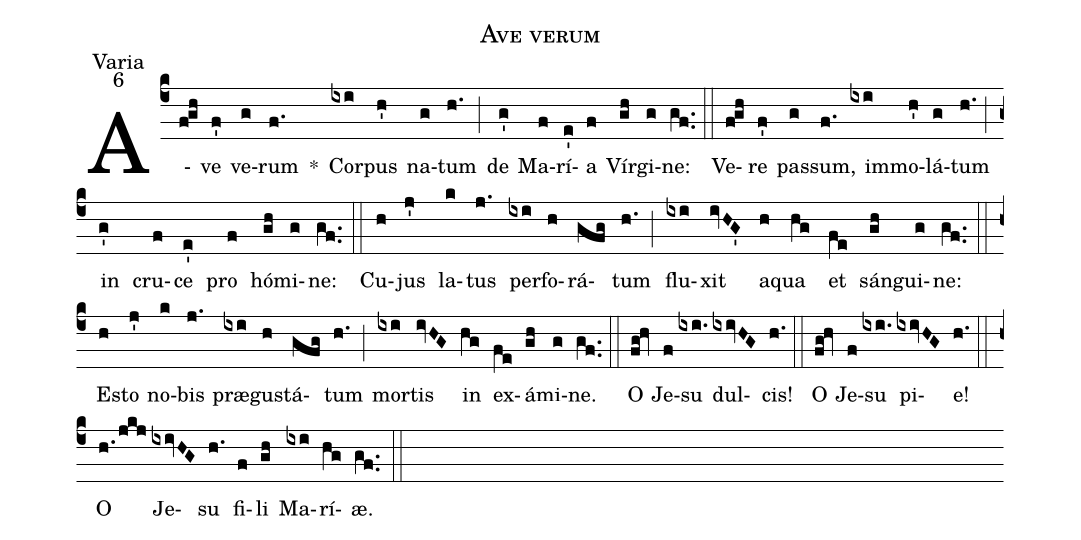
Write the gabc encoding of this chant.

name: Ave verum;
office-part: Varia;
mode: 6;
%%
(c4) A(f!gh)ve(f') ve(g)rum(f.) *() Cor(ixi)pus(h') na(g)tum(h.) (;)
de(g') Ma(f)rí(e')a(f) Vír(gh)gi(g)ne:(gf..) (::)
Ve(f!gh)re(f') pas(g)sum,(f.) im(ixi)mo(h')lá(g)tum(h.) (;)
in(g') cru(f)ce(e') pro(f) hó(gh)mi(g)ne:(gf..) (::)
Cu(h)jus(j') la(k)tus(j.) per(ixi)fo(h)rá(gfg)tum(h.) (;)
flu(ixi)xit(ivHG') a(h)qua(hg) et(fe) sán(gh)gui(g)ne:(gf..) (::)
Es(h)to(j') no(k)bis(j.) præ(ixi)gus(h)tá(gfg)tum(h.) (;)
mor(ixi)tis(ivHG) in(hg) ex(fe)á(gh)mi(g)ne.(gf..) (::)
O(fg!hv) Je(f)su(ixi.) dul(ixivHG)cis!(h.) (::)
O(fg!hv) Je(f)su(ixi.) pi(ixivHG)e!(h.) (::)
O(h./jkj) Je(ixivHG)su(h.) fi(f)li(gh) Ma(ixi)rí(hg)æ.(gf..) (::)
